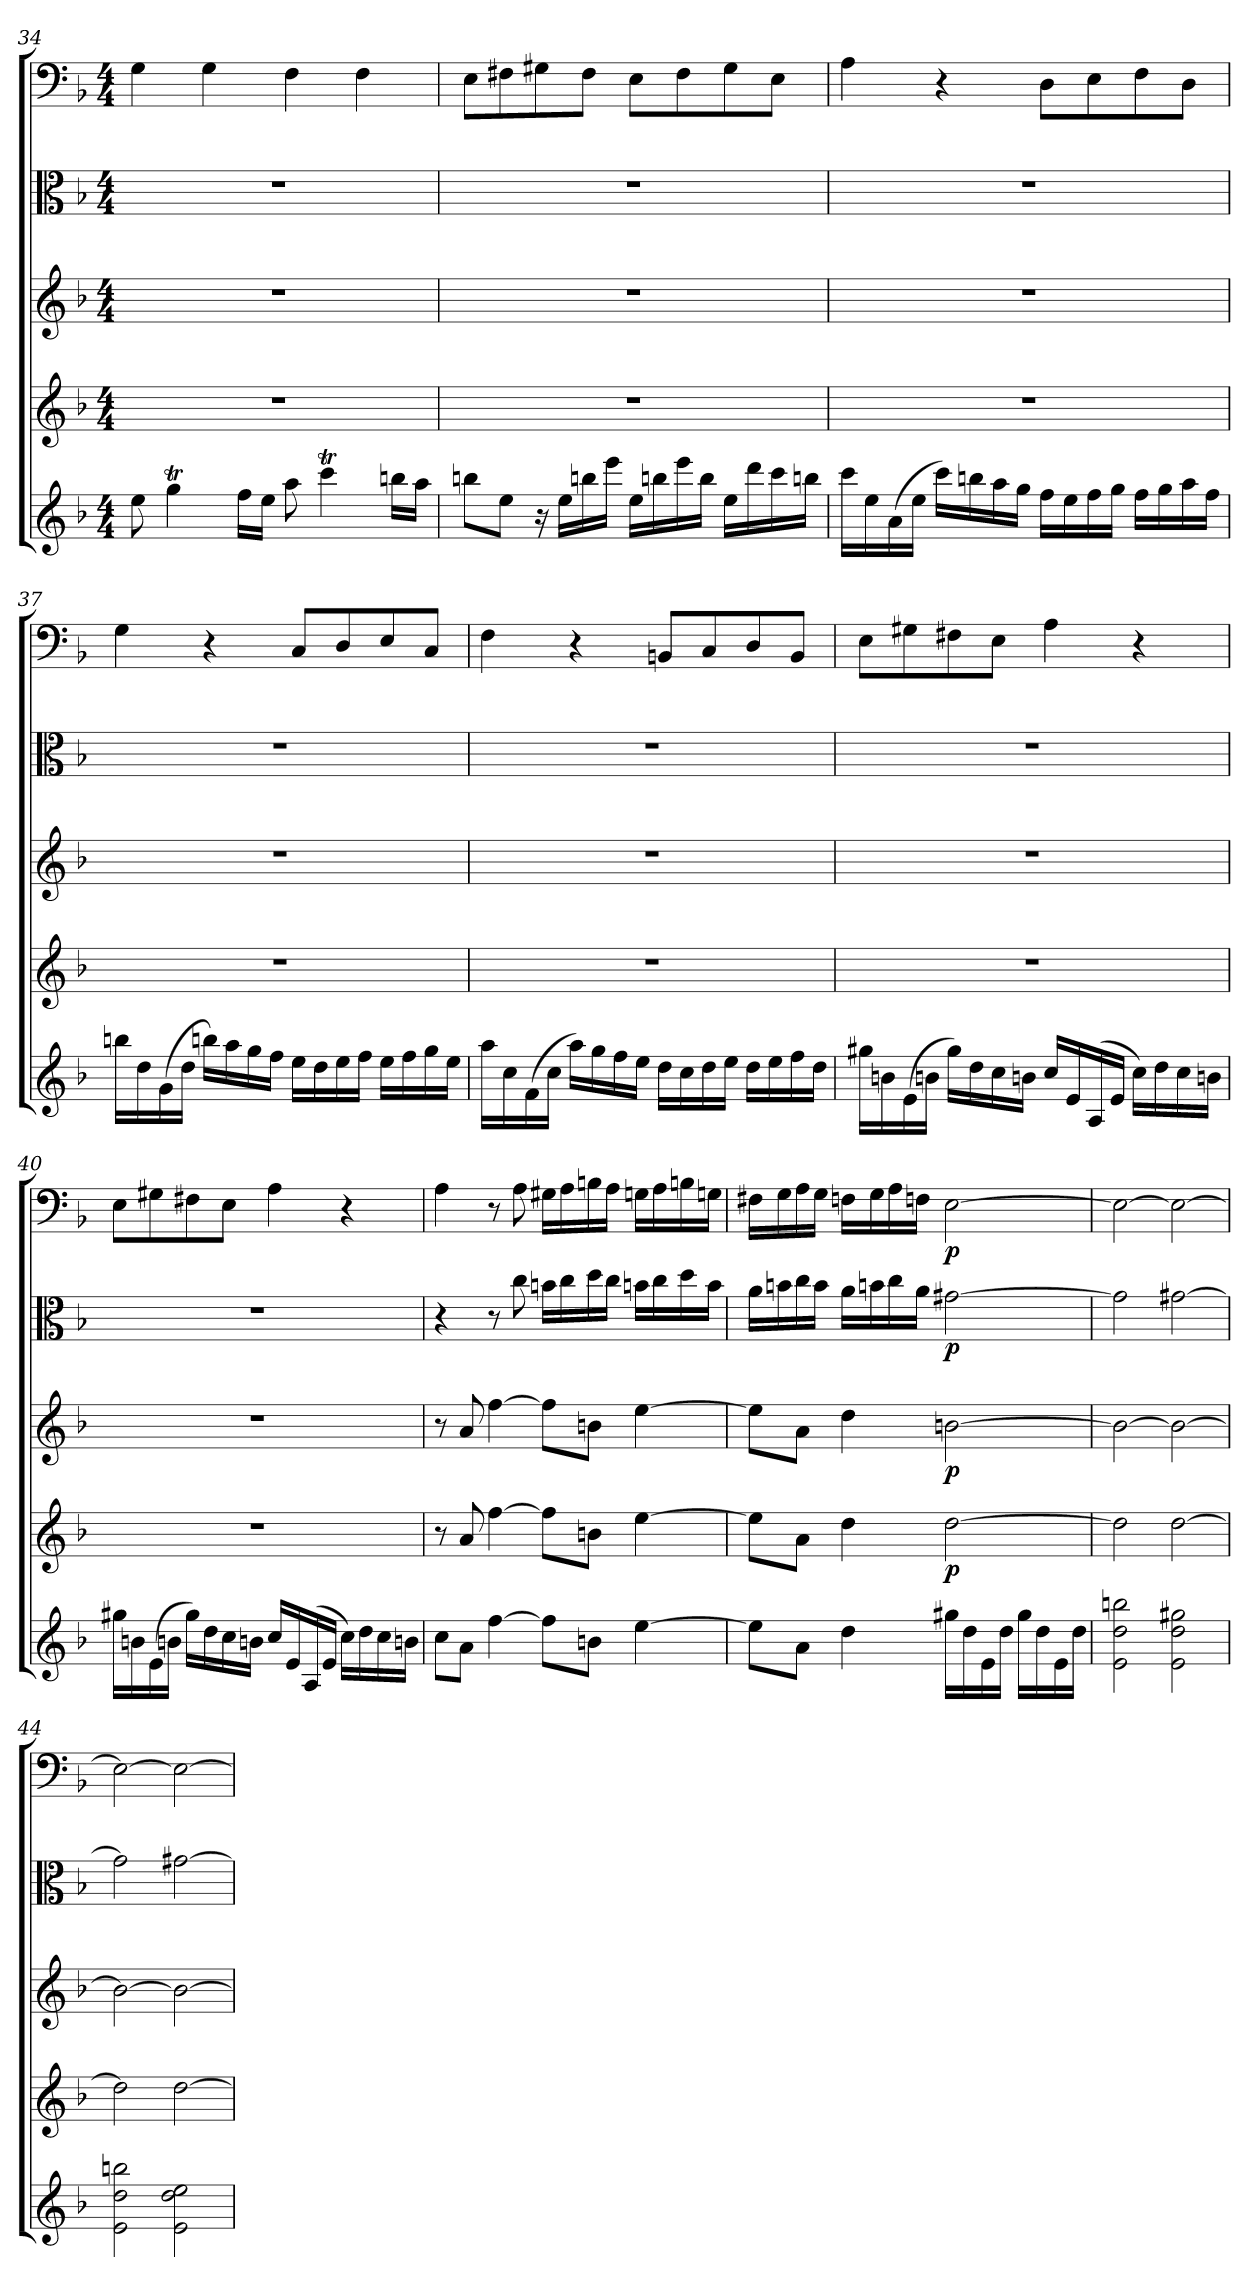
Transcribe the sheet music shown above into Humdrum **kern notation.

**kern	**kern	**dynam	**kern	**dynam	**kern	**dynam	**kern	**dynam
*part5	*part4	*part4	*part3	*part3	*part2	*part2	*part1	*part1
*staff5	*staff4	*staff4	*staff3	*staff3	*staff2	*staff2	*staff1	*staff1
*clefG2	*clefG2	*	*clefG2	*	*clefC3	*	*clefF4	*
*k[b-]	*k[b-]	*	*k[b-]	*	*k[b-]	*	*k[b-]	*
*d:	*d:	*	*d:	*	*d:	*	*d:	*
*M4/4	*M4/4	*	*M4/4	*	*M4/4	*	*M4/4	*
=34	=34	=34	=34	=34	=34	=34	=34	=34
8ee\	1r	.	1r	.	1r	.	4G\	.
4ggT\	.	.	.	.	.	.	.	.
.	.	.	.	.	.	.	4G\	.
16ff\LL	.	.	.	.	.	.	.	.
16ee\JJ	.	.	.	.	.	.	.	.
8aa\	.	.	.	.	.	.	4F\	.
4cccT\	.	.	.	.	.	.	.	.
.	.	.	.	.	.	.	4F\	.
16bbn\LL	.	.	.	.	.	.	.	.
16aa\JJ	.	.	.	.	.	.	.	.
=35	=35	=35	=35	=35	=35	=35	=35	=35
8bbn\L	1r	.	1r	.	1r	.	8E\L	.
8ee\J	.	.	.	.	.	.	8F#X\	.
16r	.	.	.	.	.	.	8G#X\	.
16ee\LL	.	.	.	.	.	.	.	.
16bbn\	.	.	.	.	.	.	8F#\J	.
16eee\JJ	.	.	.	.	.	.	.	.
16ee\LL	.	.	.	.	.	.	8E\L	.
16bbn\	.	.	.	.	.	.	.	.
16eee\	.	.	.	.	.	.	8F#\	.
16bb\JJ	.	.	.	.	.	.	.	.
16ee\LL	.	.	.	.	.	.	8G#\	.
16ddd\	.	.	.	.	.	.	.	.
16ccc\	.	.	.	.	.	.	8E\J	.
16bbn\JJ	.	.	.	.	.	.	.	.
=36	=36	=36	=36	=36	=36	=36	=36	=36
16ccc\LL	1r	.	1r	.	1r	.	4A\	.
16ee\	.	.	.	.	.	.	.	.
(16a\	.	.	.	.	.	.	.	.
16ee\JJ	.	.	.	.	.	.	.	.
16ccc\LL)	.	.	.	.	.	.	4r	.
16bbn\	.	.	.	.	.	.	.	.
16aa\	.	.	.	.	.	.	.	.
16gg\JJ	.	.	.	.	.	.	.	.
16ff\LL	.	.	.	.	.	.	8D\L	.
16ee\	.	.	.	.	.	.	.	.
16ff\	.	.	.	.	.	.	8E\	.
16gg\JJ	.	.	.	.	.	.	.	.
16ff\LL	.	.	.	.	.	.	8F\	.
16gg\	.	.	.	.	.	.	.	.
16aa\	.	.	.	.	.	.	8D\J	.
16ff\JJ	.	.	.	.	.	.	.	.
=37	=37	=37	=37	=37	=37	=37	=37	=37
16bbn\LL	1r	.	1r	.	1r	.	4G\	.
16dd\	.	.	.	.	.	.	.	.
(16g\	.	.	.	.	.	.	.	.
16dd\JJ	.	.	.	.	.	.	.	.
16bbn\LL)	.	.	.	.	.	.	4r	.
16aa\	.	.	.	.	.	.	.	.
16gg\	.	.	.	.	.	.	.	.
16ff\JJ	.	.	.	.	.	.	.	.
16ee\LL	.	.	.	.	.	.	8C/L	.
16dd\	.	.	.	.	.	.	.	.
16ee\	.	.	.	.	.	.	8D/	.
16ff\JJ	.	.	.	.	.	.	.	.
16ee\LL	.	.	.	.	.	.	8E/	.
16ff\	.	.	.	.	.	.	.	.
16gg\	.	.	.	.	.	.	8C/J	.
16ee\JJ	.	.	.	.	.	.	.	.
=38	=38	=38	=38	=38	=38	=38	=38	=38
16aa\LL	1r	.	1r	.	1r	.	4F\	.
16cc\	.	.	.	.	.	.	.	.
(16f\	.	.	.	.	.	.	.	.
16cc\JJ	.	.	.	.	.	.	.	.
16aa\LL)	.	.	.	.	.	.	4r	.
16gg\	.	.	.	.	.	.	.	.
16ff\	.	.	.	.	.	.	.	.
16ee\JJ	.	.	.	.	.	.	.	.
16dd\LL	.	.	.	.	.	.	8BBn/L	.
16cc\	.	.	.	.	.	.	.	.
16dd\	.	.	.	.	.	.	8C/	.
16ee\JJ	.	.	.	.	.	.	.	.
16dd\LL	.	.	.	.	.	.	8D/	.
16ee\	.	.	.	.	.	.	.	.
16ff\	.	.	.	.	.	.	8BB/J	.
16dd\JJ	.	.	.	.	.	.	.	.
=39	=39	=39	=39	=39	=39	=39	=39	=39
16gg#X\LL	1r	.	1r	.	1r	.	8E\L	.
16bn\	.	.	.	.	.	.	.	.
(16e\	.	.	.	.	.	.	8G#X\	.
16bn\JJ	.	.	.	.	.	.	.	.
16gg#\LL)	.	.	.	.	.	.	8F#X\	.
16dd\	.	.	.	.	.	.	.	.
16cc\	.	.	.	.	.	.	8E\J	.
16bn\JJ	.	.	.	.	.	.	.	.
16cc/LL	.	.	.	.	.	.	4A\	.
16e/	.	.	.	.	.	.	.	.
(16A/	.	.	.	.	.	.	.	.
16e/JJ	.	.	.	.	.	.	.	.
16cc\LL)	.	.	.	.	.	.	4r	.
16dd\	.	.	.	.	.	.	.	.
16cc\	.	.	.	.	.	.	.	.
16bn\JJ	.	.	.	.	.	.	.	.
=40	=40	=40	=40	=40	=40	=40	=40	=40
16gg#X\LL	1r	.	1r	.	1r	.	8E\L	.
16bn\	.	.	.	.	.	.	.	.
(16e\	.	.	.	.	.	.	8G#X\	.
16bn\JJ	.	.	.	.	.	.	.	.
16gg#\LL)	.	.	.	.	.	.	8F#X\	.
16dd\	.	.	.	.	.	.	.	.
16cc\	.	.	.	.	.	.	8E\J	.
16bn\JJ	.	.	.	.	.	.	.	.
16cc/LL	.	.	.	.	.	.	4A\	.
16e/	.	.	.	.	.	.	.	.
(16A/	.	.	.	.	.	.	.	.
16e/JJ	.	.	.	.	.	.	.	.
16cc\LL)	.	.	.	.	.	.	4r	.
16dd\	.	.	.	.	.	.	.	.
16cc\	.	.	.	.	.	.	.	.
16bn\JJ	.	.	.	.	.	.	.	.
=41	=41	=41	=41	=41	=41	=41	=41	=41
8cc\L	8r	.	8r	.	4r	.	4A\	.
8a\J	8a/	.	8a/	.	.	.	.	.
[4ff\	[4ff\	.	[4ff\	.	8r	.	8r	.
.	.	.	.	.	8cc\	.	8A\	.
8ff\L]	8ff\L]	.	8ff\L]	.	16bn\LL	.	16G#X\LL	.
.	.	.	.	.	16cc\	.	16A\	.
8bn\J	8bn\J	.	8bn\J	.	16dd\	.	16Bn\	.
.	.	.	.	.	16cc\JJ	.	16A\JJ	.
[4ee\	[4ee\	.	[4ee\	.	16bn\LL	.	16Gn\LL	.
.	.	.	.	.	16cc\	.	16A\	.
.	.	.	.	.	16dd\	.	16Bn\	.
.	.	.	.	.	16b\JJ	.	16Gn\JJ	.
=42	=42	=42	=42	=42	=42	=42	=42	=42
8ee\L]	8ee\L]	.	8ee\L]	.	16a\LL	.	16F#X\LL	.
.	.	.	.	.	16bn\	.	16G\	.
8a\J	8a\J	.	8a\J	.	16cc\	.	16A\	.
.	.	.	.	.	16b\JJ	.	16G\JJ	.
4dd\	4dd\	.	4dd\	.	16a\LL	.	16Fn\LL	.
.	.	.	.	.	16bn\	.	16G\	.
.	.	.	.	.	16cc\	.	16A\	.
.	.	.	.	.	16a\JJ	.	16Fn\JJ	.
16gg#X\LL	[2dd\	p	[2bn\	p	[2g#X\	p	[2E\	p
16dd\	.	.	.	.	.	.	.	.
16e\	.	.	.	.	.	.	.	.
16dd\JJ	.	.	.	.	.	.	.	.
16gg#\LL	.	.	.	.	.	.	.	.
16dd\	.	.	.	.	.	.	.	.
16e\	.	.	.	.	.	.	.	.
16dd\JJ	.	.	.	.	.	.	.	.
=43	=43	=43	=43	=43	=43	=43	=43	=43
2e\ 2dd\ 2bbn\	2dd\]	.	2b\_	.	2g#\]	.	2E\_	.
2e\ 2dd\ 2gg#X\	[2dd\	.	2b\_	.	[2g#X\	.	2E\_	.
=44	=44	=44	=44	=44	=44	=44	=44	=44
2e\ 2dd\ 2bbn\	2dd\]	.	2b\_	.	2g#\]	.	2E\_	.
2e\ 2dd\ 2ee\	[2dd\	.	2b\_	.	[2g#X\	.	2E\_	.
=	=	=	=	=	=	=	=	=
*-	*-	*-	*-	*-	*-	*-	*-	*-
